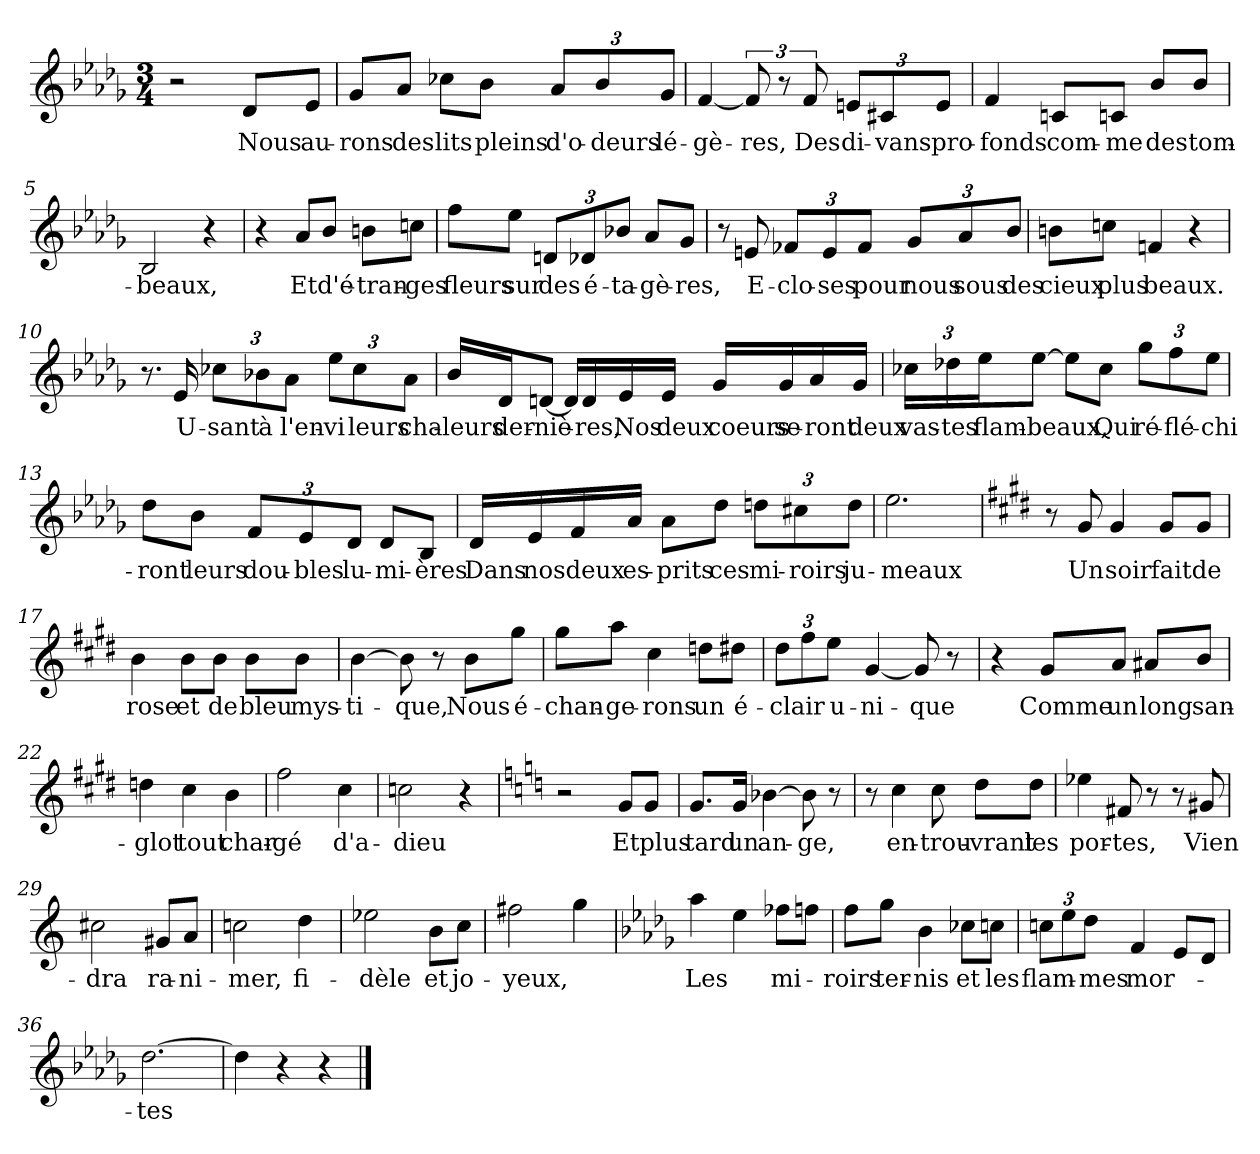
**kern	**text
*part1	*part1
*staff1	*staff1
*clefG2	*
*k[b-e-a-d-g-]	*
*M3/4	*
=1	=1
2r	.
!	!LO:LY:b
8d-/L	Nous
!	!LO:LY:b
8e-/J	au-
=2	=2
!	!LO:LY:b
8g-/L	-rons
!	!LO:LY:b
8a-/J	des
!	!LO:LY:b
8cc-X\L	lits
!	!LO:LY:b
8b-\J	pleins
!	!LO:LY:b
12a-/L	d'o-
!	!LO:LY:b
12b-/	-deurs
!	!LO:LY:b
12g-/J	lé-
=3	=3
!	!LO:LY:b
[4f/	-gè-
!	!LO:LY:b
12f/]	-res,
12r	.
!	!LO:LY:b
12f/	Des
!	!LO:LY:b
12en/L	di-
!	!LO:LY:b
12c#X/	-vans
!	!LO:LY:b
12e/J	pro-
=4	=4
!	!LO:LY:b
4f/	-fonds
!	!LO:LY:b
8cn/L	com-
!	!LO:LY:b
8cn/J	-me
!	!LO:LY:b
8b-/L	des
!	!LO:LY:b
8b-/J	tom-
=5	=5
!	!LO:LY:b
2B-/	-beaux,
4r	.
!!LO:LB:g=z
=6	=6
4r	.
!	!LO:LY:b
8a-/L	Et
!	!LO:LY:b
8b-/J	d'é-
!	!LO:LY:b
8bn\L	-tran-
!	!LO:LY:b
8ccn\J	-ges
=7	=7
!	!LO:LY:b
8ff\L	fleurs
!	!LO:LY:b
8ee-\J	sur
!	!LO:LY:b
12dn/L	des
!	!LO:LY:b
12d-X/	é-
!	!LO:LY:b
12b-X/J	-ta-
!	!LO:LY:b
8a-/L	-gè-
!	!LO:LY:b
8g-/J	-res,
=8	=8
8r	.
!	!LO:LY:b
8en/	E-
!	!LO:LY:b
12f-X/L	-clo-
!	!LO:LY:b
12e/	-ses
!	!LO:LY:b
12f-/J	pour
!	!LO:LY:b
12g-/L	nous
!	!LO:LY:b
12a-/	sous
!	!LO:LY:b
12b-/J	des
=9	=9
!	!LO:LY:b
8bn\L	cieux
!	!LO:LY:b
8ccn\J	plus
!	!LO:LY:b
4fn/	beaux.
4r	.
!!LO:LB:g=z
=10	=10
8.r	.
!	!LO:LY:b
16e-/	U-
!	!LO:LY:b
12cc-X\L	-sant
!	!LO:LY:b
12b-X\	à
!	!LO:LY:b
12a-\J	l'en-
!	!LO:LY:b
12ee-\L	-vi
!	!LO:LY:b
12cc-\	leurs
!	!LO:LY:b
12a-\J	cha-
=11	=11
!	!LO:LY:b
16b-/LL	-leurs
!	!LO:LY:b
16d-/J	der-
!	!LO:LY:b
[8dn/J	-niè-
16d/LL]	.
!	!LO:LY:b
16d/	-res,
!	!LO:LY:b
16e-/	Nos
!	!LO:LY:b
16e-/JJ	deux
!	!LO:LY:b
16g-/LL	coeurs
!	!LO:LY:b
16g-/	se-
!	!LO:LY:b
16a-/	-ront
!	!LO:LY:b
16g-/JJ	deux
=12	=12
!	!LO:LY:b
24cc-X\LL	vas-
!	!LO:LY:b
24dd-X\	-tes
!	!LO:LY:b
24ee-\J	flam-
!	!LO:LY:b
[8ee-\J	-beaux,
8ee-\L]	.
!	!LO:LY:b
8cc-\J	Qui
!	!LO:LY:b
12gg-\L	ré-
!	!LO:LY:b
12ff\	-flé-
!	!LO:LY:b
12ee-\J	-chi-
!!LO:LB:g=z
=13	=13
!	!LO:LY:b
8dd-\L	-ront
!	!LO:LY:b
8b-\J	leurs
!	!LO:LY:b
12f/L	dou-
!	!LO:LY:b
12e-/	-bles
!	!LO:LY:b
12d-/J	lu-
!	!LO:LY:b
8d-/L	-mi-
!	!LO:LY:b
8B-/J	-ères
=14	=14
!	!LO:LY:b
16d-/LL	Dans
!	!LO:LY:b
16e-/	nos
!	!LO:LY:b
16f/	deux
!	!LO:LY:b
16a-/JJ	es-
!	!LO:LY:b
8a-\L	-prits
!	!LO:LY:b
8dd-\J	ces
!	!LO:LY:b
12ddn\L	mi-
!	!LO:LY:b
12cc#X\	-roirs
!	!LO:LY:b
12dd\J	ju-
=15	=15
!	!LO:LY:b
2.ee-\	-meaux
=16	=16
*k[f#c#g#d#]	*
8r	.
!	!LO:LY:b
8g#/	Un
!	!LO:LY:b
4g#/	soir
!	!LO:LY:b
8g#/L	fait
!	!LO:LY:b
8g#/J	de
!!LO:LB:g=z
=17	=17
!	!LO:LY:b
4b\	rose
!	!LO:LY:b
8b\L	et
!	!LO:LY:b
8b\J	de
!	!LO:LY:b
8b\L	bleu
!	!LO:LY:b
8b\J	mys-
=18	=18
!	!LO:LY:b
[4b\	-ti-
!	!LO:LY:b
8b\]	-que,
8r	.
!	!LO:LY:b
8b\L	Nous
!	!LO:LY:b
8gg#\J	é-
=19	=19
!	!LO:LY:b
8gg#\L	-chan-
!	!LO:LY:b
8aa\J	-ge-
!	!LO:LY:b
4cc#\	-rons
!	!LO:LY:b
8ddn\L	un
!	!LO:LY:b
8dd#X\J	é-
=20	=20
!	!LO:LY:b
12dd#\L	-clair
12ff#\	.
!	!LO:LY:b
12ee\J	u-
!	!LO:LY:b
[4g#/	-ni-
!	!LO:LY:b
8g#/]	-que
8r	.
=21	=21
4r	.
!	!LO:LY:b
8g#/L	Comme
!	!LO:LY:b
8a/J	un
!	!LO:LY:b
8a#X/L	long
!	!LO:LY:b
8b/J	san-
=22	=22
!	!LO:LY:b
4ddn\	-glot
!	!LO:LY:b
4cc#\	tout
!	!LO:LY:b
4b\	char-
!!LO:LB:g=z
=23	=23
!	!LO:LY:b
2ff#\	-gé
!	!LO:LY:b
4cc#\	d'a-
=24	=24
!	!LO:LY:b
2ccn\	-dieu
4r	.
=25	=25
*k[]	*
2r	.
!	!LO:LY:b
8g/L	Et
!	!LO:LY:b
8g/J	plus
=26	=26
!	!LO:LY:b
8.g/L	tard
!	!LO:LY:b
16g/Jk	un
!	!LO:LY:b
[4b-X\	an-
!	!LO:LY:b
8b-\]	-ge,
8r	.
=27	=27
8r	.
!	!LO:LY:b
4cc\	en-
!	!LO:LY:b
8cc\	-trou-
!	!LO:LY:b
8dd\L	-vrant
!	!LO:LY:b
8dd\J	les
=28	=28
!	!LO:LY:b
4ee-X\	por-
!	!LO:LY:b
8f#X/	-tes,
8r	.
8r	.
!	!LO:LY:b
8g#X/	Vien-
=29	=29
!	!LO:LY:b
2cc#X\	-dra
!	!LO:LY:b
8g#X/L	ra-
!	!LO:LY:b
8a/J	-ni-
=30	=30
!	!LO:LY:b
2ccn\	-mer,
!	!LO:LY:b
4dd\	fi-
=31	=31
!	!LO:LY:b
2ee-X\	-dèle
!	!LO:LY:b
8b\L	et
!	!LO:LY:b
8cc\J	jo-
!!LO:LB:g=z
=32	=32
!	!LO:LY:b
2ff#X\	-yeux,
4gg\	.
=33	=33
*k[b-e-a-d-g-]	*
!	!LO:LY:b
4aa-\	Les
4ee-\	.
!	!LO:LY:b
8ff-X\L	mi-
8ffn\J	.
=34	=34
!	!LO:LY:b
8ff\L	-roirs
!	!LO:LY:b
8gg-\J	ter-
!	!LO:LY:b
4b-\	-nis
!	!LO:LY:b
8cc-X\L	et
!	!LO:LY:b
8ccn\J	les
=35	=35
!	!LO:LY:b
12ccn\L	flam-
12ee-\	.
!	!LO:LY:b
12dd-\J	-mes
!	!LO:LY:b
4f/	mor-
8e-/L	.
8d-/J	.
=36	=36
!	!LO:LY:b
[2.dd-\	-tes
=37	=37
4dd-\]	.
4r	.
4r	.
==	==
*-	*-
